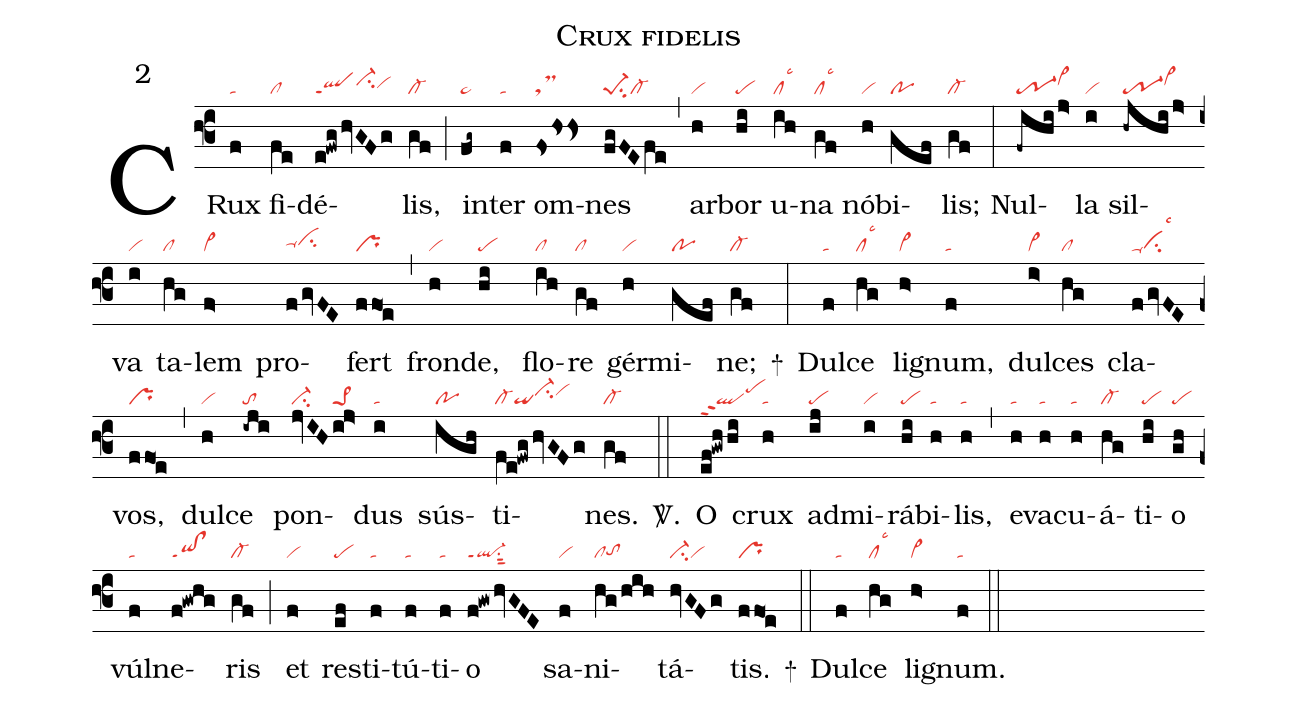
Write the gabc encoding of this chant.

name: Crux fidelis;
mode:2;
nabc-lines:1;
%%
(f3)
CRux(f|ta) fi(fe|cl)dé(e!fwg/hvGFg|qlppt1ci-hivihh)lis,(gf|cl-) (;)
in(fg~|ta>)ter(f|ta) om(fshshs>|tsM)nes(fgFEfe|pe-1su2cl-) (,)
ar(h|vi)bor(hi|pe) u(ih|cllsc3)na(gf|cllsc3) nó(h|vi)bi(gef|po)lis;(gf|cl-) (:)
Nul(-fihi/j>|tr-1vi>hi)la(i|vi) sil(-hjhi/j>|tr-1vi>hi)va(i|vi) ta(hg|cl)lem(f>|vi>) pro(f/gvFE|ta-hhcihh)fert(ffo1e|pr) (,)
fron(h|vi)de, (hi|pe) flo(ih|cl)re(gf|cl) gér(h|vi)mi(gef|po)ne;(gf|cl-) +(:)
Dul(f|ta)ce(hg|cllsc3) li(h>|vi>)gnum,(f|ta) dul(i>|vi>)ces(hg|cl) cla(f/gvFE|ta-cihglsc3)vos,(ffo1e|pr) (,)
dul(h|vi)ce(-iji|to) pon(jvIH|ci-|ij>|pe>1)dus(i|ta) sús(igh|po)ti(fe!fwg/hvGFg|cl-qici-hivihi)nes.(gf|cl-) <sp>V/</sp>.(::)
O(ef!gwh/hi|qlppt2pehj) crux(h|ta) ad(ij|pe)mi(i|vi)rá(hi|pe)bi(h|ta)lis,(h|ta) (,)
e(h|ta)va(h|ta)cu(h|ta)á(hg|cl-)ti(hi|pe)o(gh|pe) vúl(f|ta)ne(f!gwhg|qi!clppt1)ris(gf|cl-) (;)
et(f|vi) res(ef|pe)ti(f|ta)tú(f|ta)ti(f|ta)o(f!gwhvGFE|ql-ppt1su1sut2) sa(f|vi)ni(hg/hih|cltohg)tá(hvGFg|ci-vi)tis.(ffo1e|pr) +(::)
Dul(f|ta)ce(hg|cllsc3) li(h>|vi>)gnum.(f|ta) (::)
